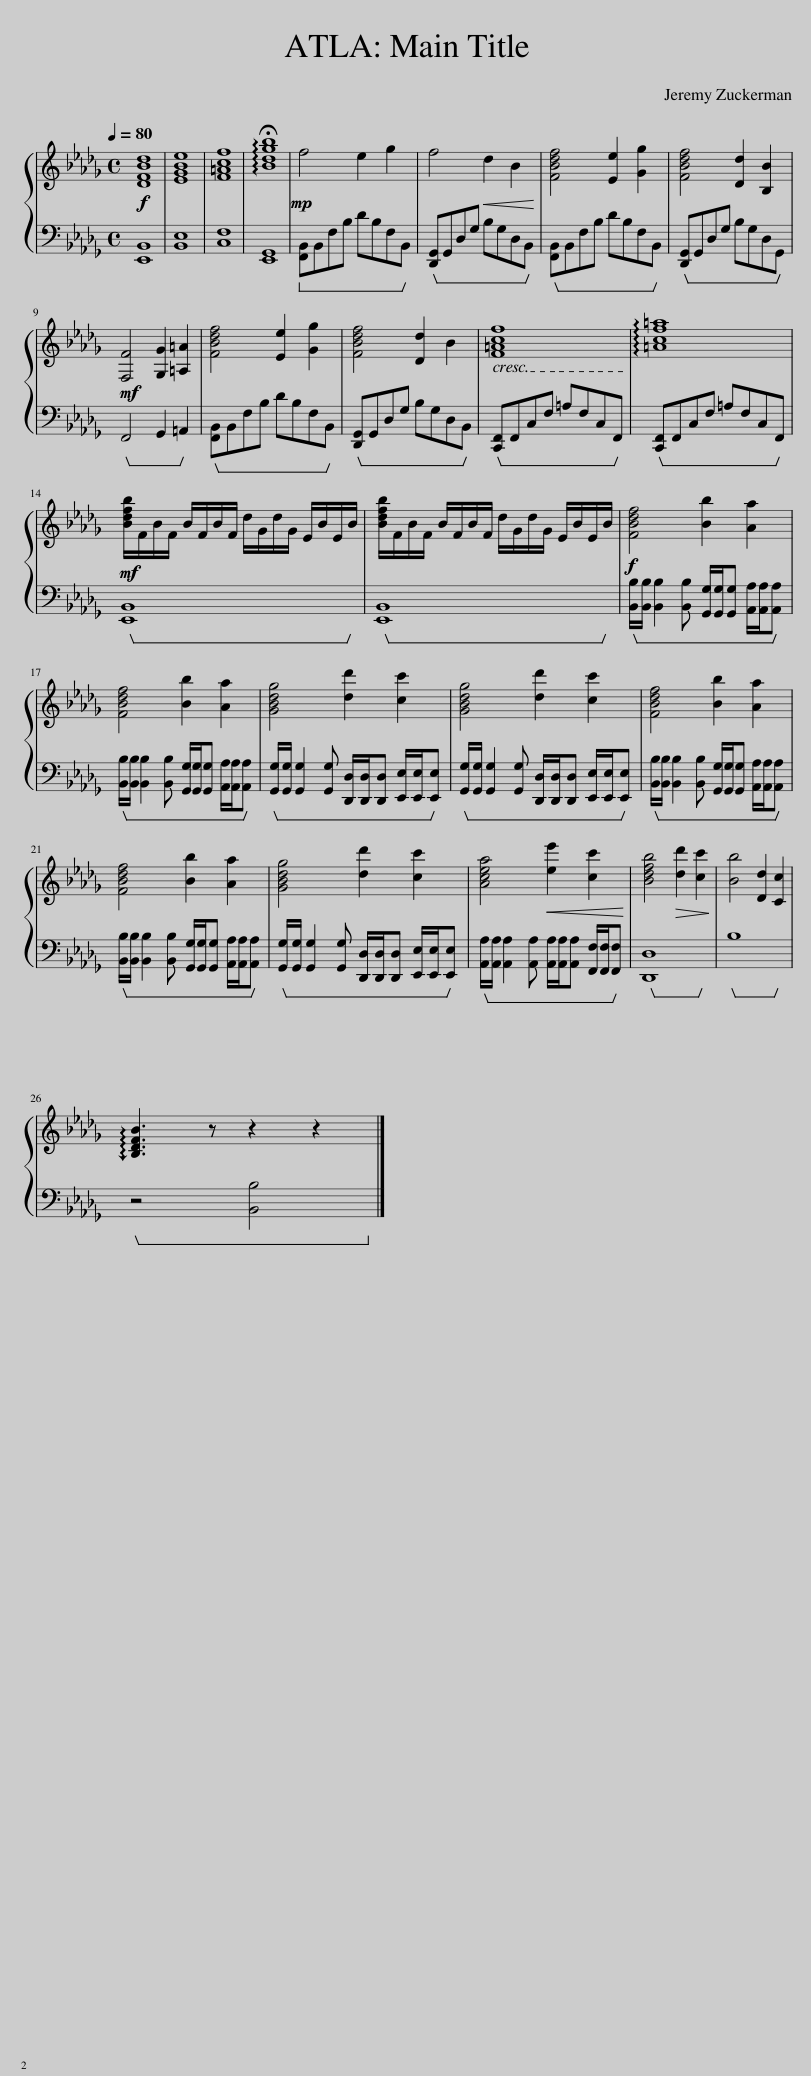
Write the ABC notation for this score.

X:1
%%score { 1 | 2 }
L:1/8
Q:1/4=80
M:4/4
I:linebreak $
K:Db
V:1 treble
V:2 bass
V:1
!f! [DFBd]8 | [EGBe]8 | [F=Acf]8 | !arpeggio!!fermata![Bdgb]8 |!mp! f4 e2 g2 | %5
 f4!<(! d2 B2!<)! | [FBdf]4 [Ee]2 [Gg]2 | [FBdf]4 [Dd]2 [B,B]2 |$ [F,F]4 [G,G]2 [=A,=A]2 | [FBdf]4 [Ee]2 [Gg]2 | %10
 [FBdf]4 [Dd]2 B2 | [F=Acf]8 | !arpeggio![=Acf=a]8 |$ [Bdfb]/F/B/F/ B/F/B/F/ d/G/d/G/ E/B/E/B/ | [Bdfb]/F/B/F/ B/F/B/F/ d/G/d/G/ E/B/E/B/ | %15
!f! [FBdf]4 [Bb]2 [Aa]2 |$ [FBdf]4 [Bb]2 [Aa]2 | [GBdg]4 [dd']2 [cc']2 | [GBdg]4 [dd']2 [cc']2 | [FBdf]4 [Bb]2 [Aa]2 |$ %20
 [FBdf]4 [Bb]2 [Aa]2 | [GBdg]4 [dd']2 [cc']2 | [Acea]4!<(! [ee']2 [cc']2!<)! | [Bdfb]4!>(! [dd']2 [cc']2!>)! | [Bb]4 [Dd]2 [Cc]2 |$ %25
 !arpeggio![B,DFB]3 z z2 z2 |] %26
V:2
 [E,,B,,]8 | [B,,E,]8 | [C,F,]8 | [E,,G,,]8 |!ped! [F,,B,,]B,,F,B, DB,F,B,,!ped-up! | %5
!ped! [D,,G,,]G,,D,G, B,G,D,B,,!ped-up! |!ped! [F,,B,,]B,,F,B, DB,F,B,,!ped-up! |!ped! [D,,G,,]G,,D,G, B,G,D,G,,!ped-up! |$!mf!!ped! F,,4 G,,2 =A,,2!ped-up! |!ped! [F,,B,,]B,,F,B, DB,F,B,,!ped-up! | %10
!ped! [D,,G,,]G,,D,G, B,G,D,B,,!ped-up! |!ped! [C,,F,,]F,,C,F, =A,F,C,F,,!ped-up! |!ped! [C,,F,,]F,,C,F, =A,F,C,F,,!ped-up! |$!mf!!ped! [E,,B,,]8!ped-up! |!ped! [E,,B,,]8!ped-up! | %15
!ped! [B,,B,]/[B,,B,]/ [B,,B,]2 [B,,B,] [G,,G,]/[G,,G,]/[G,,G,] [A,,A,]/[A,,A,]/[A,,A,]!ped-up! |$!ped! [B,,B,]/[B,,B,]/ [B,,B,]2 [B,,B,] [G,,G,]/[G,,G,]/[G,,G,] [A,,A,]/[A,,A,]/[A,,A,]!ped-up! |!ped! [G,,G,]/[G,,G,]/ [G,,G,]2 [G,,G,] [D,,D,]/[D,,D,]/[D,,D,] [E,,E,]/[E,,E,]/[E,,E,]!ped-up! |!ped! [G,,G,]/[G,,G,]/ [G,,G,]2 [G,,G,] [D,,D,]/[D,,D,]/[D,,D,] [E,,E,]/[E,,E,]/[E,,E,]!ped-up! |!ped! [B,,B,]/[B,,B,]/ [B,,B,]2 [B,,B,] [G,,G,]/[G,,G,]/[G,,G,] [A,,A,]/[A,,A,]/[A,,A,]!ped-up! |$ %20
!ped! [B,,B,]/[B,,B,]/ [B,,B,]2 [B,,B,] [G,,G,]/[G,,G,]/[G,,G,] [A,,A,]/[A,,A,]/[A,,A,]!ped-up! |!ped! [G,,G,]/[G,,G,]/ [G,,G,]2 [G,,G,] [D,,D,]/[D,,D,]/[D,,D,] [E,,E,]/[E,,E,]/[E,,E,]!ped-up! |!ped! [A,,A,]/[A,,A,]/ [A,,A,]2 [A,,A,] [A,,A,]/[A,,A,]/[A,,A,] [F,,F,]/[F,,F,]/[F,,F,]!ped-up! |!ped! [D,,D,]8!ped-up! |!ped! B,8!ped-up! |$ %25
!ped! z4 [B,,B,]4!ped-up! |] %26
